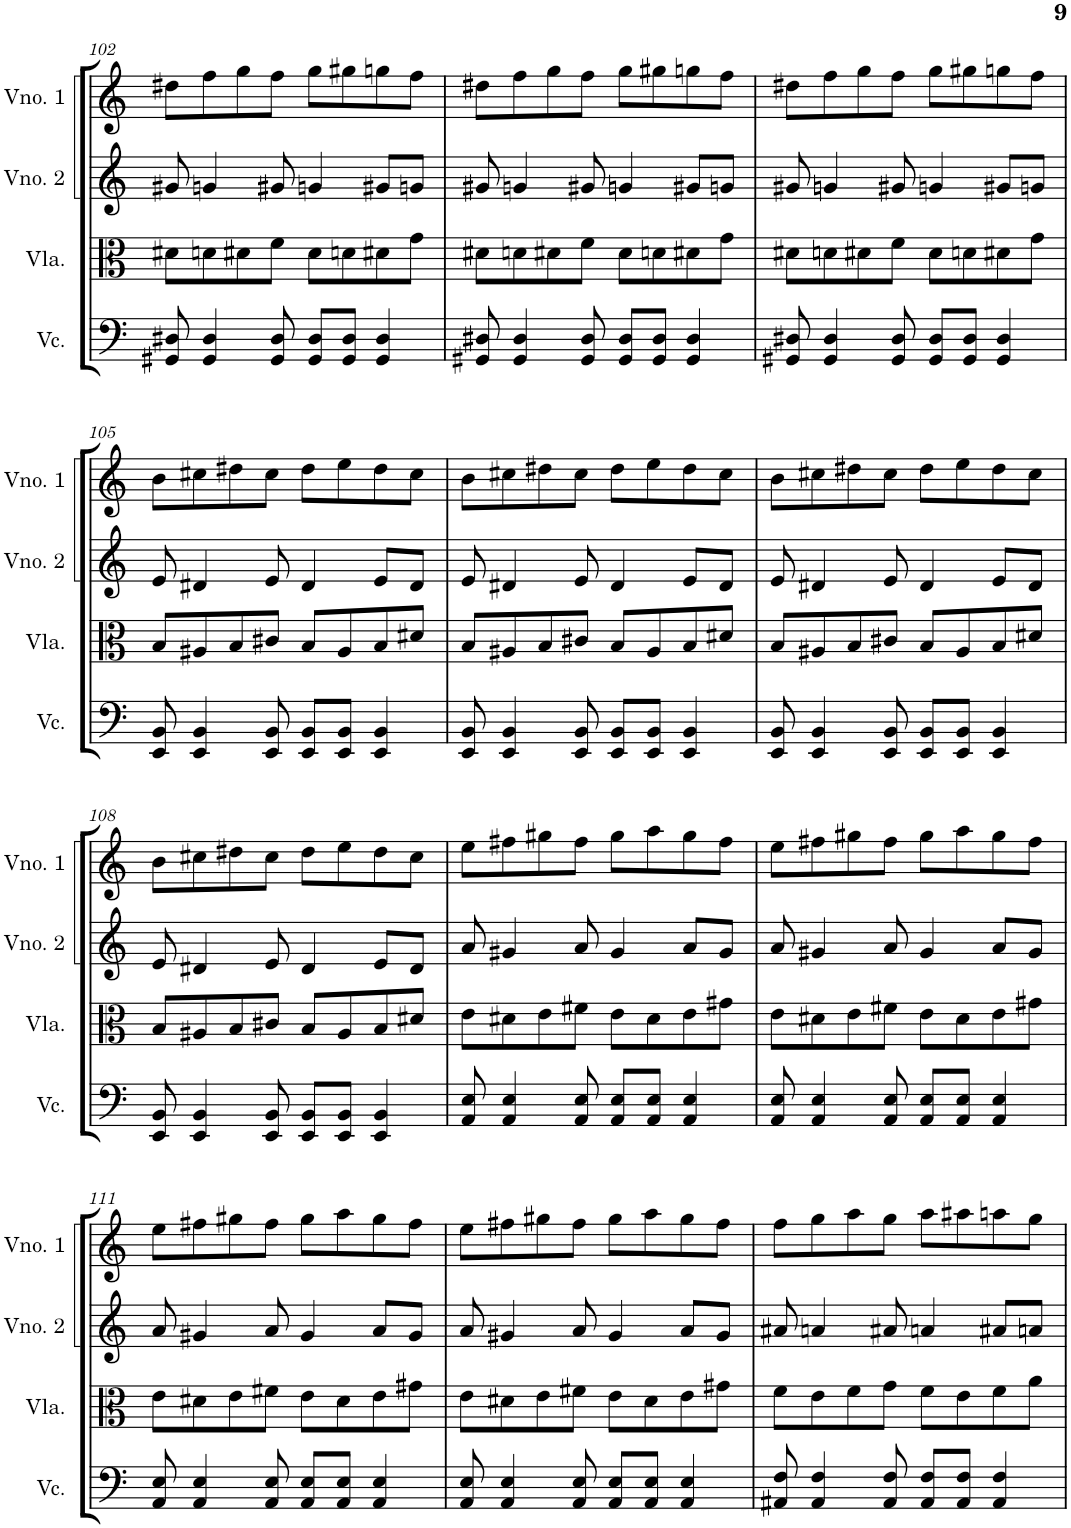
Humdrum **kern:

**kern	**kern	**kern	**kern
*part4	*part3	*part2	*part1
*staff4	*staff3	*staff2	*staff1
*I"Violoncelo	*I"Viola	*I"Violino 2	*I"Violino 1
*I'Vc.	*I'Vla.	*I'Vno. 2	*I'Vno. 1
!!LO:PB:g=z
*clefF4	*clefC3	*clefG2	*clefG2
*k[]	*k[]	*k[]	*k[]
*M4/4	*M4/4	*M4/4	*M4/4
=102	=102	=102	=102
8GG#X/ 8D#X/	8d#X\L	8g#X/	8dd#X\L
4GG#/ 4D#/	8dn\	4gn/	8ff\
.	8d#X\	.	8gg\
8GG#/ 8D#/	8f\J	8g#X/	8ff\J
8GG#/ 8D#/L	8d#\L	4gn/	8gg\L
8GG#/ 8D#/J	8dn\	.	8gg#X\
4GG#/ 4D#/	8d#X\	8g#X/L	8ggn\
.	8g\J	8gn/J	8ff\J
=103	=103	=103	=103
8GG#X/ 8D#X/	8d#X\L	8g#X/	8dd#X\L
4GG#/ 4D#/	8dn\	4gn/	8ff\
.	8d#X\	.	8gg\
8GG#/ 8D#/	8f\J	8g#X/	8ff\J
8GG#/ 8D#/L	8d#\L	4gn/	8gg\L
8GG#/ 8D#/J	8dn\	.	8gg#X\
4GG#/ 4D#/	8d#X\	8g#X/L	8ggn\
.	8g\J	8gn/J	8ff\J
=104	=104	=104	=104
8GG#X/ 8D#X/	8d#X\L	8g#X/	8dd#X\L
4GG#/ 4D#/	8dn\	4gn/	8ff\
.	8d#X\	.	8gg\
8GG#/ 8D#/	8f\J	8g#X/	8ff\J
8GG#/ 8D#/L	8d#\L	4gn/	8gg\L
8GG#/ 8D#/J	8dn\	.	8gg#X\
4GG#/ 4D#/	8d#X\	8g#X/L	8ggn\
.	8g\J	8gn/J	8ff\J
!!LO:LB:g=z
=105	=105	=105	=105
8EE/ 8BB/	8B/L	8e/	8b\L
4EE/ 4BB/	8A#X/	4d#X/	8cc#X\
.	8B/	.	8dd#X\
8EE/ 8BB/	8c#X/J	8e/	8cc#\J
8EE/ 8BB/L	8B/L	4d#/	8dd#\L
8EE/ 8BB/J	8A#/	.	8ee\
4EE/ 4BB/	8B/	8e/L	8dd#\
.	8d#X/J	8d#/J	8cc#\J
=106	=106	=106	=106
8EE/ 8BB/	8B/L	8e/	8b\L
4EE/ 4BB/	8A#X/	4d#X/	8cc#X\
.	8B/	.	8dd#X\
8EE/ 8BB/	8c#X/J	8e/	8cc#\J
8EE/ 8BB/L	8B/L	4d#/	8dd#\L
8EE/ 8BB/J	8A#/	.	8ee\
4EE/ 4BB/	8B/	8e/L	8dd#\
.	8d#X/J	8d#/J	8cc#\J
=107	=107	=107	=107
8EE/ 8BB/	8B/L	8e/	8b\L
4EE/ 4BB/	8A#X/	4d#X/	8cc#X\
.	8B/	.	8dd#X\
8EE/ 8BB/	8c#X/J	8e/	8cc#\J
8EE/ 8BB/L	8B/L	4d#/	8dd#\L
8EE/ 8BB/J	8A#/	.	8ee\
4EE/ 4BB/	8B/	8e/L	8dd#\
.	8d#X/J	8d#/J	8cc#\J
!!LO:LB:g=z
=108	=108	=108	=108
8EE/ 8BB/	8B/L	8e/	8b\L
4EE/ 4BB/	8A#X/	4d#X/	8cc#X\
.	8B/	.	8dd#X\
8EE/ 8BB/	8c#X/J	8e/	8cc#\J
8EE/ 8BB/L	8B/L	4d#/	8dd#\L
8EE/ 8BB/J	8A#/	.	8ee\
4EE/ 4BB/	8B/	8e/L	8dd#\
.	8d#X/J	8d#/J	8cc#\J
=109	=109	=109	=109
8AA/ 8E/	8e\L	8a/	8ee\L
4AA/ 4E/	8d#X\	4g#X/	8ff#X\
.	8e\	.	8gg#X\
8AA/ 8E/	8f#X\J	8a/	8ff#\J
8AA/ 8E/L	8e\L	4g#/	8gg#\L
8AA/ 8E/J	8d#\	.	8aa\
4AA/ 4E/	8e\	8a/L	8gg#\
.	8g#X\J	8g#/J	8ff#\J
=110	=110	=110	=110
8AA/ 8E/	8e\L	8a/	8ee\L
4AA/ 4E/	8d#X\	4g#X/	8ff#X\
.	8e\	.	8gg#X\
8AA/ 8E/	8f#X\J	8a/	8ff#\J
8AA/ 8E/L	8e\L	4g#/	8gg#\L
8AA/ 8E/J	8d#\	.	8aa\
4AA/ 4E/	8e\	8a/L	8gg#\
.	8g#X\J	8g#/J	8ff#\J
!!LO:LB:g=z
=111	=111	=111	=111
8AA/ 8E/	8e\L	8a/	8ee\L
4AA/ 4E/	8d#X\	4g#X/	8ff#X\
.	8e\	.	8gg#X\
8AA/ 8E/	8f#X\J	8a/	8ff#\J
8AA/ 8E/L	8e\L	4g#/	8gg#\L
8AA/ 8E/J	8d#\	.	8aa\
4AA/ 4E/	8e\	8a/L	8gg#\
.	8g#X\J	8g#/J	8ff#\J
=112	=112	=112	=112
8AA/ 8E/	8e\L	8a/	8ee\L
4AA/ 4E/	8d#X\	4g#X/	8ff#X\
.	8e\	.	8gg#X\
8AA/ 8E/	8f#X\J	8a/	8ff#\J
8AA/ 8E/L	8e\L	4g#/	8gg#\L
8AA/ 8E/J	8d#\	.	8aa\
4AA/ 4E/	8e\	8a/L	8gg#\
.	8g#X\J	8g#/J	8ff#\J
=113	=113	=113	=113
8AA#X/ 8F/	8f\L	8a#X/	8ff\L
4AA#/ 4F/	8e\	4an/	8gg\
.	8f\	.	8aa\
8AA#/ 8F/	8g\J	8a#X/	8gg\J
8AA#/ 8F/L	8f\L	4an/	8aa\L
8AA#/ 8F/J	8e\	.	8aa#X\
4AA#/ 4F/	8f\	8a#X/L	8aan\
.	8a\J	8an/J	8gg\J
=	=	=	=
*-	*-	*-	*-
